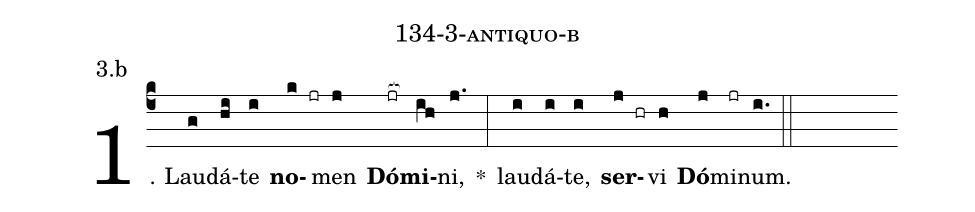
name: 134-3-antiquo-b;
annotation: 3.b;
%%
(c4)1. Lau(g)dá(hi)te(i) <b>no</b>(k jr)men(j) <b>Dó</b>(jr[ocb:1{])<b>mi</b>(ih[ocb:0}])ni,(j.) *(:) lau(i)dá(i)te,(i) <b>ser</b>(j hr)vi(h) <b>Dó</b>(j)mi(jr)num.(i.) (::)
